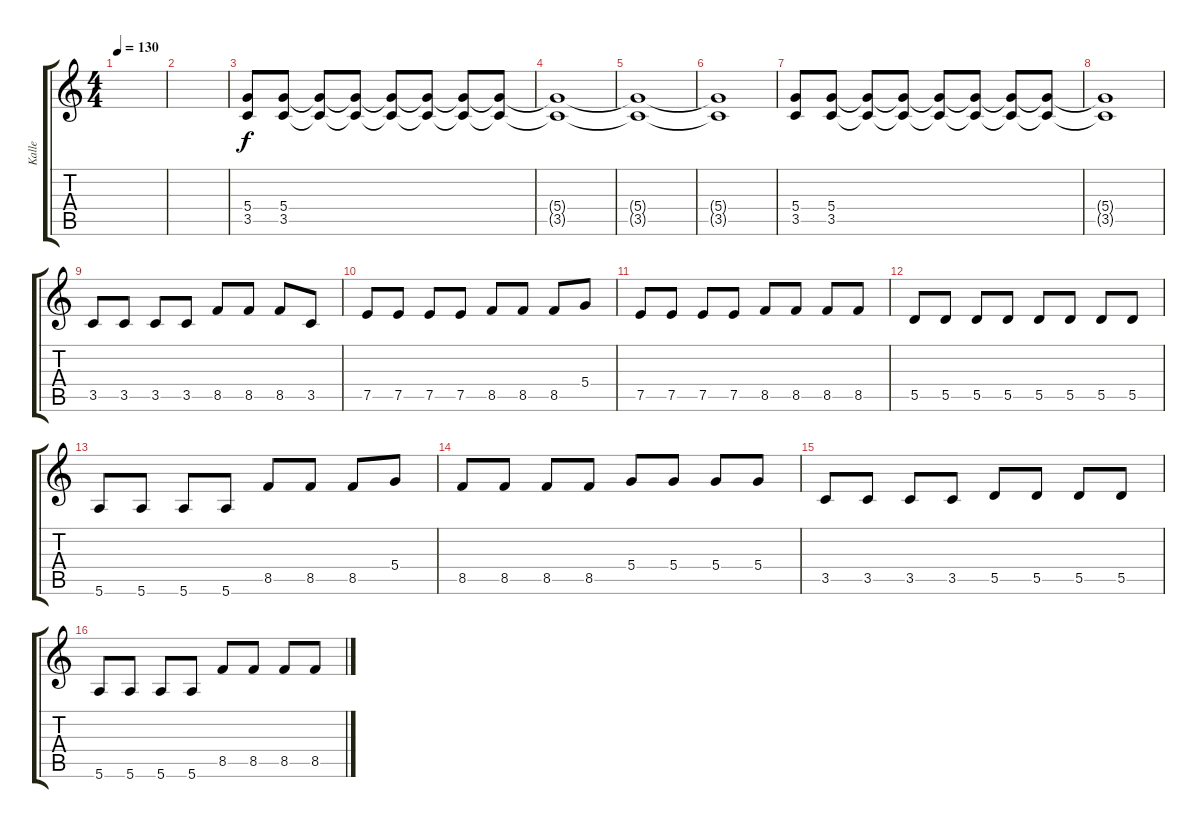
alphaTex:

\track ("Kalle" "Kalle") {instrument distortionguitar}
\staff {score tabs}
\tuning (E4 B3 G3 D3 A2 E2) {hide}
\ts (4 4)
\tempo 130
\clef g2
\ks c
|
|
(5.4 3.5).8 (5.4 3.5).8 (5.4{t} 3.5{t}).8 (5.4{t} 3.5{t}).8 (5.4{t} 3.5{t}).8 (5.4{t} 3.5{t}).8 (5.4{t} 3.5{t}).8 (5.4{t} 3.5{t}).8 |
(5.4{t} 3.5{t}).1 |
(5.4{t} 3.5{t}).1 |
(5.4{t} 3.5{t}).1 |
(5.4 3.5).8 (5.4 3.5).8 (5.4{t} 3.5{t}).8 (5.4{t} 3.5{t}).8 (5.4{t} 3.5{t}).8 (5.4{t} 3.5{t}).8 (5.4{t} 3.5{t}).8 (5.4{t} 3.5{t}).8 |
(5.4{t} 3.5{t}).1 |
3.5.8 3.5.8 3.5.8 3.5.8 8.5.8 8.5.8 8.5.8 3.5.8 |
7.5.8 7.5.8 7.5.8 7.5.8 8.5.8 8.5.8 8.5.8 5.4.8 |
7.5.8 7.5.8 7.5.8 7.5.8 8.5.8 8.5.8 8.5.8 8.5.8 |
5.5.8 5.5.8 5.5.8 5.5.8 5.5.8 5.5.8 5.5.8 5.5.8 |
5.6.8 5.6.8 5.6.8 5.6.8 8.5.8 8.5.8 8.5.8 5.4.8 |
8.5.8 8.5.8 8.5.8 8.5.8 5.4.8 5.4.8 5.4.8 5.4.8 |
3.5.8 3.5.8 3.5.8 3.5.8 5.5.8 5.5.8 5.5.8 5.5.8 |
5.6.8 5.6.8 5.6.8 5.6.8 8.5.8 8.5.8 8.5.8 8.5.8
